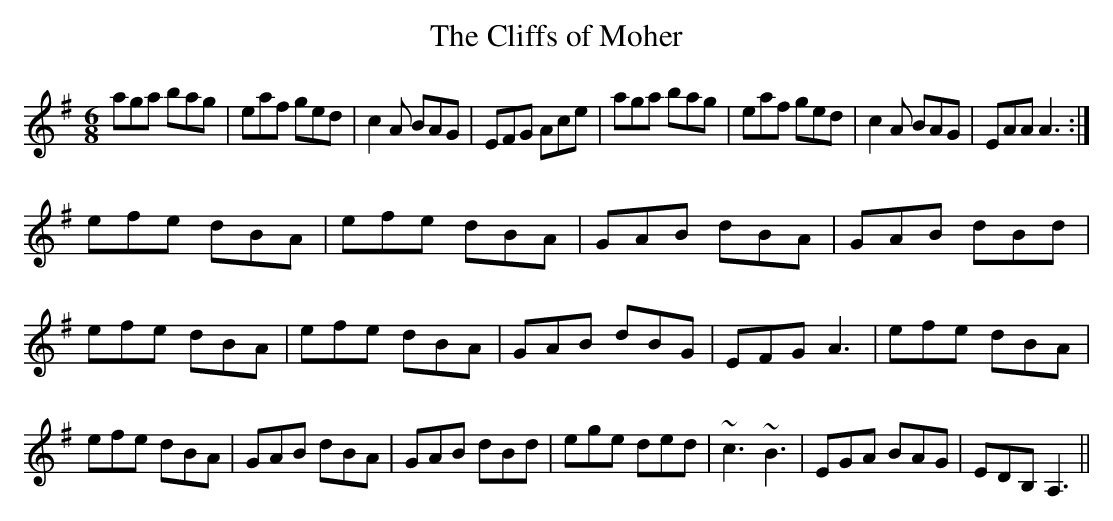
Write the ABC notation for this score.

X:1
T:Cliffs of Moher, The
M:6/8
K:ADor
E:10
aga bag|eaf ged|c2 A BAG|EFG Ace|aga bag|eaf ged|c2 A BAG|EAA A3:|*
efe dBA|efe dBA|GAB dBA|GAB dBd|efe dBA|efe dBA|GAB dBG|EFG A3|\
efe dBA|efe dBA|GAB dBA|GAB dBd|ege ded|~c3 ~B3|EGA BAG|EDB, A,3||**
